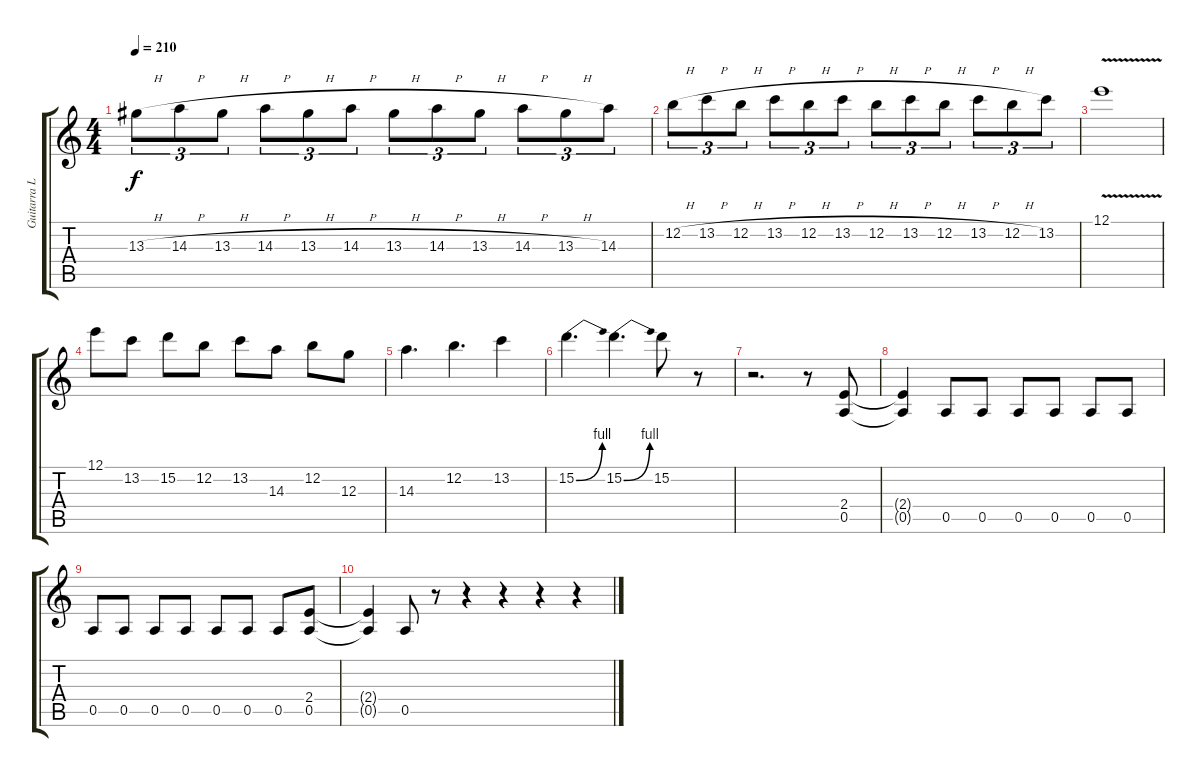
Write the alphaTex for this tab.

\track ("Guitarra Líder" "Guitarra L") {instrument distortionguitar}
\staff {score tabs}
\tuning (E4 B3 G3 D3 A2 E2) {hide}
\ts (4 4)
\tempo 210
\clef g2
\ks c
13.3{h}.8{tu (3 2) dy f} 14.3{h}.8{tu (3 2)} 13.3{h}.8{tu (3 2)} 14.3{h}.8{tu (3 2)} 13.3{h}.8{tu (3 2)} 14.3{h}.8{tu (3 2)} 13.3{h}.8{tu (3 2)} 14.3{h}.8{tu (3 2)} 13.3{h}.8{tu (3 2)} 14.3{h}.8{tu (3 2)} 13.3{h}.8{tu (3 2)} 14.3.8{tu (3 2)} |
12.2{h}.8{tu (3 2)} 13.2{h}.8{tu (3 2)} 12.2{h}.8{tu (3 2)} 13.2{h}.8{tu (3 2)} 12.2{h}.8{tu (3 2)} 13.2{h}.8{tu (3 2)} 12.2{h}.8{tu (3 2)} 13.2{h}.8{tu (3 2)} 12.2{h}.8{tu (3 2)} 13.2{h}.8{tu (3 2)} 12.2{h}.8{tu (3 2)} 13.2.8{tu (3 2)} |
12.1{v}.1 |
12.1.8 13.2.8 15.2.8 12.2.8 13.2.8 14.3.8 12.2.8 12.3.8 |
14.3.4{d} 12.2.4{d} 13.2.4 |
15.2{be (bend 0 0 60 4)}.4{d} 15.2{be (bend 0 0 60 4)}.4{d} 15.2.8 r.8 |
r.2{d} r.8 (2.4 0.5).8 |
(2.4{t} 0.5{t}).4 0.5.8 0.5.8 0.5.8 0.5.8 0.5.8 0.5.8 |
0.5.8 0.5.8 0.5.8 0.5.8 0.5.8 0.5.8 0.5.8 (2.4 0.5).8 |
(2.4{t} 0.5{t}).4 0.5.8 r.8 r.4 r.4 r.4 r.4
